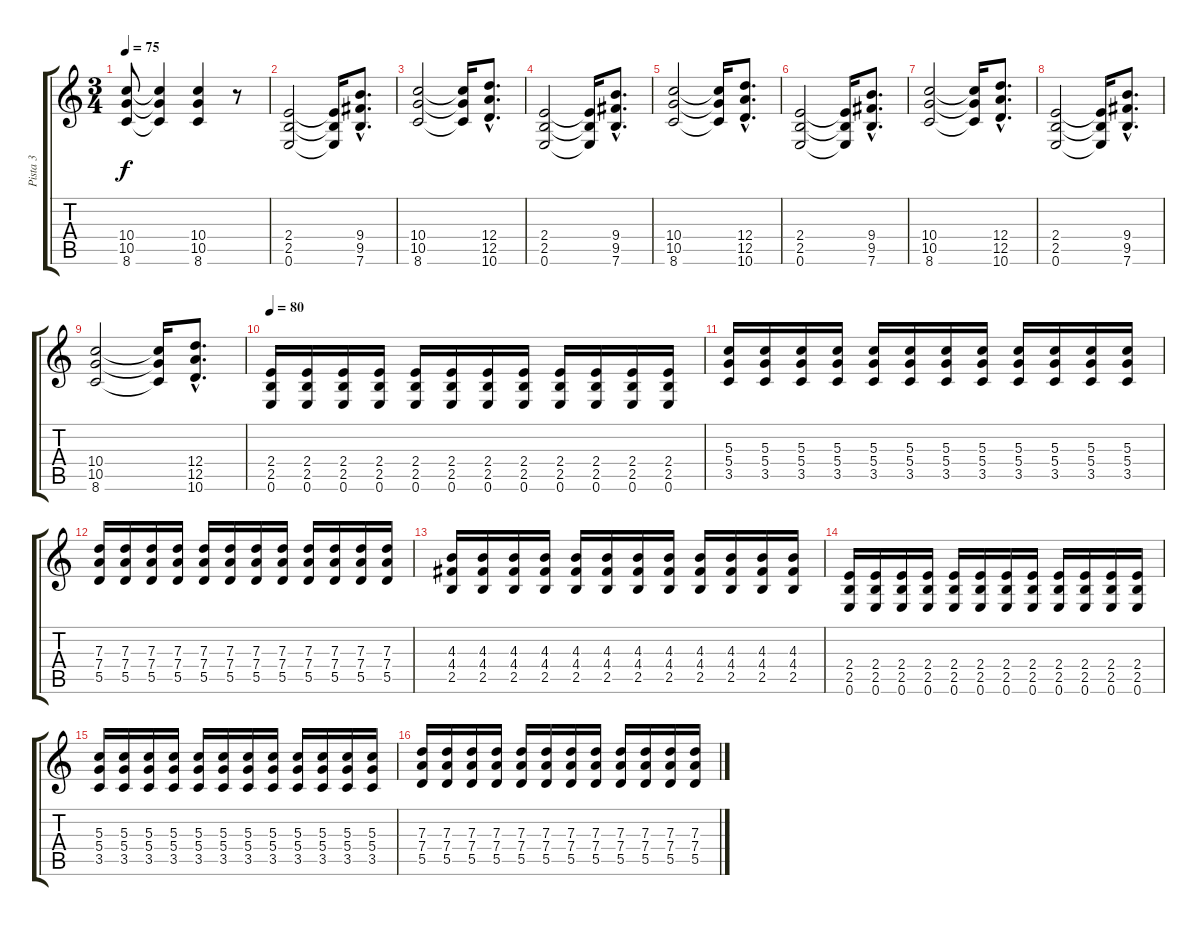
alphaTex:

\track ("Pista 3" "Pista 3") {instrument acousticguitarnylon}
\staff {score tabs}
\tuning (E4 B3 G3 D3 A2 E2) {hide}
\ts (3 4)
\tempo 75
\clef g2
\ks c
(10.4 10.5 8.6).8{dy f} (10.4{t} 10.5{t} 8.6{t}).4 (10.4 10.5 8.6).4 r.8 |
(2.4 2.5 0.6).2 (2.4{t} 2.5{t} 0.6{t}).16 (9.4{hac} 9.5{hac} 7.6{hac}).8{d} |
(10.4 10.5 8.6).2 (10.4{t} 10.5{t} 8.6{t}).16 (12.4{hac} 12.5{hac} 10.6{hac}).8{d} |
(2.4 2.5 0.6).2 (2.4{t} 2.5{t} 0.6{t}).16 (9.4{hac} 9.5{hac} 7.6{hac}).8{d} |
(10.4 10.5 8.6).2 (10.4{t} 10.5{t} 8.6{t}).16 (12.4{hac} 12.5{hac} 10.6{hac}).8{d} |
(2.4 2.5 0.6).2 (2.4{t} 2.5{t} 0.6{t}).16 (9.4{hac} 9.5{hac} 7.6{hac}).8{d} |
(10.4 10.5 8.6).2 (10.4{t} 10.5{t} 8.6{t}).16 (12.4{hac} 12.5{hac} 10.6{hac}).8{d} |
(2.4 2.5 0.6).2 (2.4{t} 2.5{t} 0.6{t}).16 (9.4{hac} 9.5{hac} 7.6{hac}).8{d} |
(10.4 10.5 8.6).2 (10.4{t} 10.5{t} 8.6{t}).16 (12.4{hac} 12.5{hac} 10.6{hac}).8{d} |
\tempo 80
(2.4 2.5 0.6).16 (2.4 2.5 0.6).16 (2.4 2.5 0.6).16 (2.4 2.5 0.6).16 (2.4 2.5 0.6).16 (2.4 2.5 0.6).16 (2.4 2.5 0.6).16 (2.4 2.5 0.6).16 (2.4 2.5 0.6).16 (2.4 2.5 0.6).16 (2.4 2.5 0.6).16 (2.4 2.5 0.6).16 |
(5.3 5.4 3.5).16 (5.3 5.4 3.5).16 (5.3 5.4 3.5).16 (5.3 5.4 3.5).16 (5.3 5.4 3.5).16 (5.3 5.4 3.5).16 (5.3 5.4 3.5).16 (5.3 5.4 3.5).16 (5.3 5.4 3.5).16 (5.3 5.4 3.5).16 (5.3 5.4 3.5).16 (5.3 5.4 3.5).16 |
(7.3 7.4 5.5).16 (7.3 7.4 5.5).16 (7.3 7.4 5.5).16 (7.3 7.4 5.5).16 (7.3 7.4 5.5).16 (7.3 7.4 5.5).16 (7.3 7.4 5.5).16 (7.3 7.4 5.5).16 (7.3 7.4 5.5).16 (7.3 7.4 5.5).16 (7.3 7.4 5.5).16 (7.3 7.4 5.5).16 |
(4.3 4.4 2.5).16 (4.3 4.4 2.5).16 (4.3 4.4 2.5).16 (4.3 4.4 2.5).16 (4.3 4.4 2.5).16 (4.3 4.4 2.5).16 (4.3 4.4 2.5).16 (4.3 4.4 2.5).16 (4.3 4.4 2.5).16 (4.3 4.4 2.5).16 (4.3 4.4 2.5).16 (4.3 4.4 2.5).16 |
(2.4 2.5 0.6).16 (2.4 2.5 0.6).16 (2.4 2.5 0.6).16 (2.4 2.5 0.6).16 (2.4 2.5 0.6).16 (2.4 2.5 0.6).16 (2.4 2.5 0.6).16 (2.4 2.5 0.6).16 (2.4 2.5 0.6).16 (2.4 2.5 0.6).16 (2.4 2.5 0.6).16 (2.4 2.5 0.6).16 |
(5.3 5.4 3.5).16 (5.3 5.4 3.5).16 (5.3 5.4 3.5).16 (5.3 5.4 3.5).16 (5.3 5.4 3.5).16 (5.3 5.4 3.5).16 (5.3 5.4 3.5).16 (5.3 5.4 3.5).16 (5.3 5.4 3.5).16 (5.3 5.4 3.5).16 (5.3 5.4 3.5).16 (5.3 5.4 3.5).16 |
(7.3 7.4 5.5).16 (7.3 7.4 5.5).16 (7.3 7.4 5.5).16 (7.3 7.4 5.5).16 (7.3 7.4 5.5).16 (7.3 7.4 5.5).16 (7.3 7.4 5.5).16 (7.3 7.4 5.5).16 (7.3 7.4 5.5).16 (7.3 7.4 5.5).16 (7.3 7.4 5.5).16 (7.3 7.4 5.5).16
